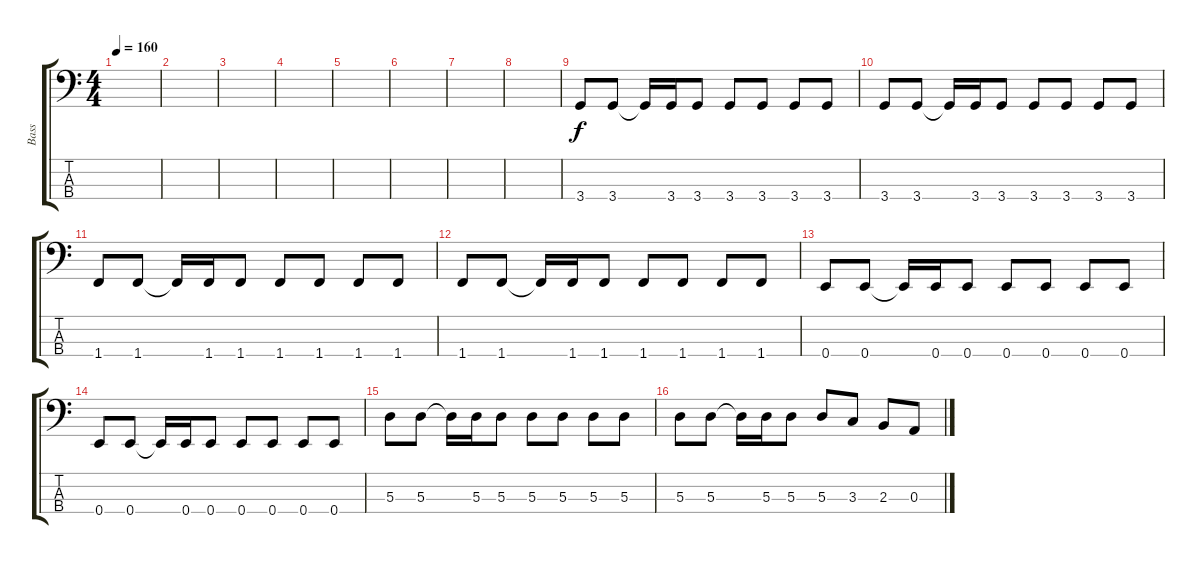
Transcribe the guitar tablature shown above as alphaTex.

\track ("Bass" "Bass") {instrument electricbasspick}
\staff {score tabs}
\tuning (G2 D2 A1 E1) {hide}
\ts (4 4)
\tempo 160
\clef f4
\ks c
|
|
|
|
|
|
|
|
3.4.8 3.4.8 3.4{t}.16 3.4.16 3.4.8 3.4.8 3.4.8 3.4.8 3.4.8 |
3.4.8 3.4.8 3.4{t}.16 3.4.16 3.4.8 3.4.8 3.4.8 3.4.8 3.4.8 |
1.4.8 1.4.8 1.4{t}.16 1.4.16 1.4.8 1.4.8 1.4.8 1.4.8 1.4.8 |
1.4.8 1.4.8 1.4{t}.16 1.4.16 1.4.8 1.4.8 1.4.8 1.4.8 1.4.8 |
0.4.8 0.4.8 0.4{t}.16 0.4.16 0.4.8 0.4.8 0.4.8 0.4.8 0.4.8 |
0.4.8 0.4.8 0.4{t}.16 0.4.16 0.4.8 0.4.8 0.4.8 0.4.8 0.4.8 |
5.3.8 5.3.8 5.3{t}.16 5.3.16 5.3.8 5.3.8 5.3.8 5.3.8 5.3.8 |
5.3.8 5.3.8 5.3{t}.16 5.3.16 5.3.8 5.3.8 3.3.8 2.3.8 0.3.8
